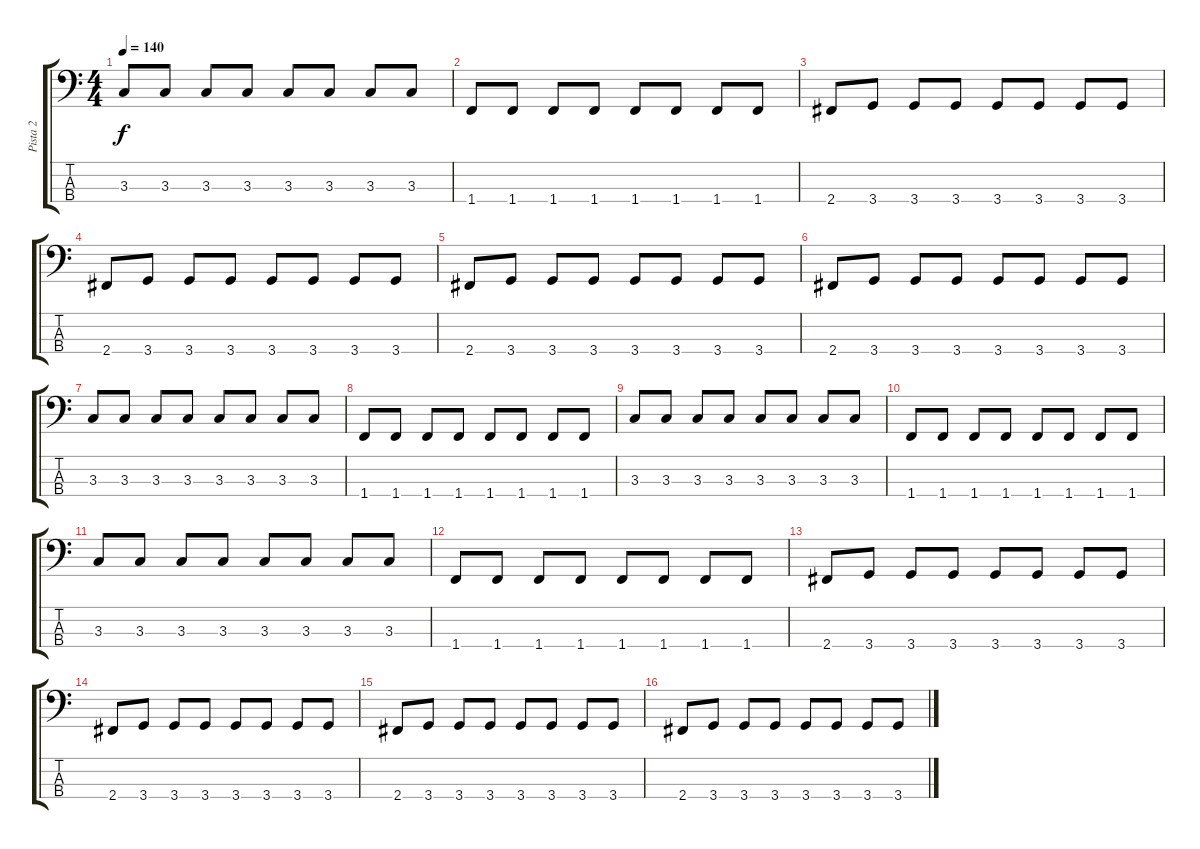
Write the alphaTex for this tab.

\track ("Pista 2" "Pista 2") {instrument electricbassfinger}
\staff {score tabs}
\tuning (G2 D2 A1 E1) {hide}
\ts (4 4)
\tempo 140
\clef f4
\ks c
3.3.8{dy f} 3.3.8 3.3.8 3.3.8 3.3.8 3.3.8 3.3.8 3.3.8 |
1.4.8 1.4.8 1.4.8 1.4.8 1.4.8 1.4.8 1.4.8 1.4.8 |
2.4.8 3.4.8 3.4.8 3.4.8 3.4.8 3.4.8 3.4.8 3.4.8 |
2.4.8 3.4.8 3.4.8 3.4.8 3.4.8 3.4.8 3.4.8 3.4.8 |
2.4.8 3.4.8 3.4.8 3.4.8 3.4.8 3.4.8 3.4.8 3.4.8 |
2.4.8 3.4.8 3.4.8 3.4.8 3.4.8 3.4.8 3.4.8 3.4.8 |
3.3.8 3.3.8 3.3.8 3.3.8 3.3.8 3.3.8 3.3.8 3.3.8 |
1.4.8 1.4.8 1.4.8 1.4.8 1.4.8 1.4.8 1.4.8 1.4.8 |
3.3.8 3.3.8 3.3.8 3.3.8 3.3.8 3.3.8 3.3.8 3.3.8 |
1.4.8 1.4.8 1.4.8 1.4.8 1.4.8 1.4.8 1.4.8 1.4.8 |
3.3.8 3.3.8 3.3.8 3.3.8 3.3.8 3.3.8 3.3.8 3.3.8 |
1.4.8 1.4.8 1.4.8 1.4.8 1.4.8 1.4.8 1.4.8 1.4.8 |
2.4.8 3.4.8 3.4.8 3.4.8 3.4.8 3.4.8 3.4.8 3.4.8 |
2.4.8 3.4.8 3.4.8 3.4.8 3.4.8 3.4.8 3.4.8 3.4.8 |
2.4.8 3.4.8 3.4.8 3.4.8 3.4.8 3.4.8 3.4.8 3.4.8 |
2.4.8 3.4.8 3.4.8 3.4.8 3.4.8 3.4.8 3.4.8 3.4.8
